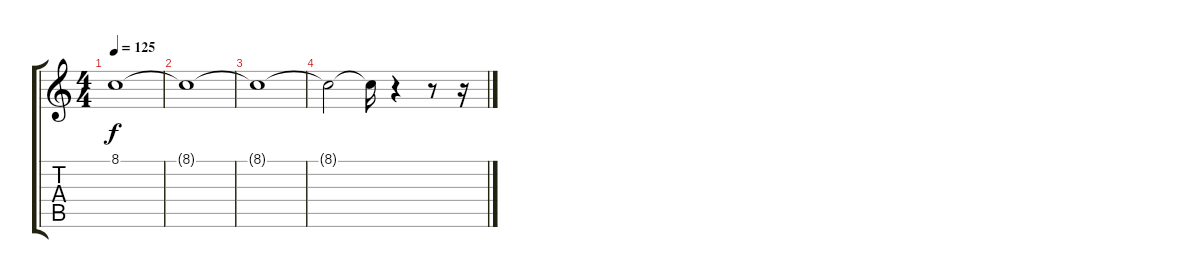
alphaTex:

\track "" {instrument sopranosax}
\staff {score tabs}
\tuning (E4 B3 G3 D3 A2 E2) {hide}
\ts (4 4)
\tempo 125
\clef g2
\ks c
8.1{t}.1{dy f} |
8.1{t}.1 |
8.1{t}.1 |
8.1{t}.2 8.1{t}.16 r.4 r.8 r.16
